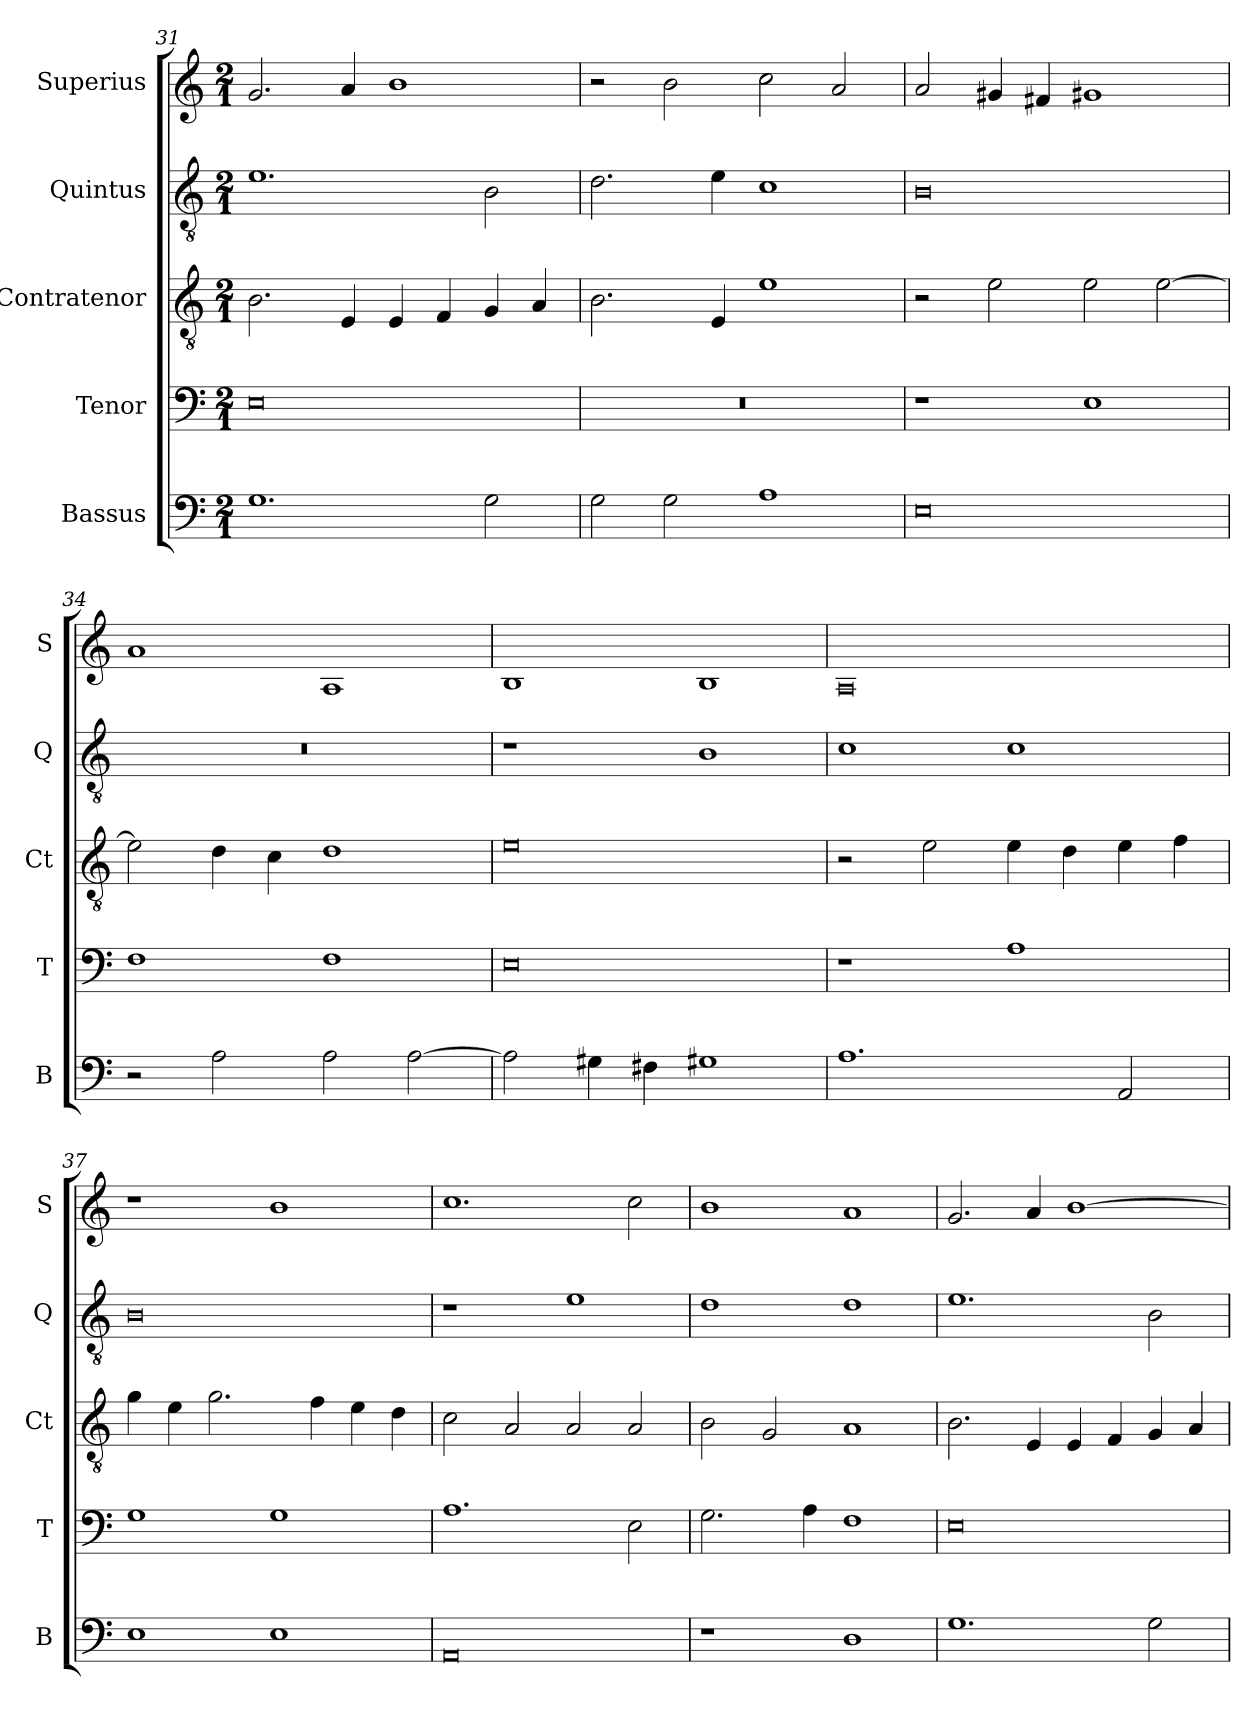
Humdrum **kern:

**kern	**kern	**kern	**kern	**kern
*part5	*part4	*part3	*part2	*part1
*staff5	*staff4	*staff3	*staff2	*staff1
*I"Bassus	*I"Tenor	*I"Contratenor	*I"Quintus	*I"Superius
*I'B	*I'T	*I'Ct	*I'Q	*I'S
*clefF4	*clefF4	*clefGv2	*clefGv2	*clefG2
*k[]	*k[]	*k[]	*k[]	*k[]
*M2/1	*M2/1	*M2/1	*M2/1	*M2/1
=31	=31	=31	=31	=31
1.G	0E	2.B\	1.e	2.g/
.	.	4E/	.	4a/
.	.	4E/	.	1b
.	.	4F/	.	.
2G\	.	4G/	2B\	.
.	.	4A/	.	.
=32	=32	=32	=32	=32
2G\	0r	2.B\	2.d\	2r
2G\	.	.	.	2b\
.	.	4E/	4e\	.
1A	.	1e	1c	2cc\
.	.	.	.	2a/
=33	=33	=33	=33	=33
0E	1r	2r	0B	2a/
.	.	2e\	.	4g#X/
.	.	.	.	4f#X/
.	1E	2e\	.	1g#X
.	.	[2e\	.	.
=34	=34	=34	=34	=34
2r	1F	2e\]	0r	1a
2A\	.	4d\	.	.
.	.	4c\	.	.
2A\	1F	1d	.	1A
[2A\	.	.	.	.
=35	=35	=35	=35	=35
2A\]	0E	0e	1r	1B
4G#X\	.	.	.	.
4F#X\	.	.	.	.
1G#X	.	.	1B	1B
=36	=36	=36	=36	=36
1.A	1r	2r	1c	0A
.	.	2e\	.	.
.	1A	4e\	1c	.
.	.	4d\	.	.
2AA/	.	4e\	.	.
.	.	4f\	.	.
=37	=37	=37	=37	=37
1E	1G	4g\	0B	1r
.	.	4e\	.	.
.	.	2.g\	.	.
1E	1G	.	.	1b
.	.	4f\	.	.
.	.	4e\	.	.
.	.	4d\	.	.
=38	=38	=38	=38	=38
0AA	1.A	2c\	1r	1.cc
.	.	2A/	.	.
.	.	2A/	1e	.
.	2E\	2A/	.	2cc\
=39	=39	=39	=39	=39
1r	2.G\	2B\	1d	1b
.	.	2G/	.	.
.	4A\	.	.	.
1D	1F	1A	1d	1a
=40	=40	=40	=40	=40
1.G	0E	2.B\	1.e	2.g/
.	.	4E/	.	4a/
.	.	4E/	.	[1b
.	.	4F/	.	.
2G\	.	4G/	2B\	.
.	.	4A/	.	.
=	=	=	=	=
*-	*-	*-	*-	*-
